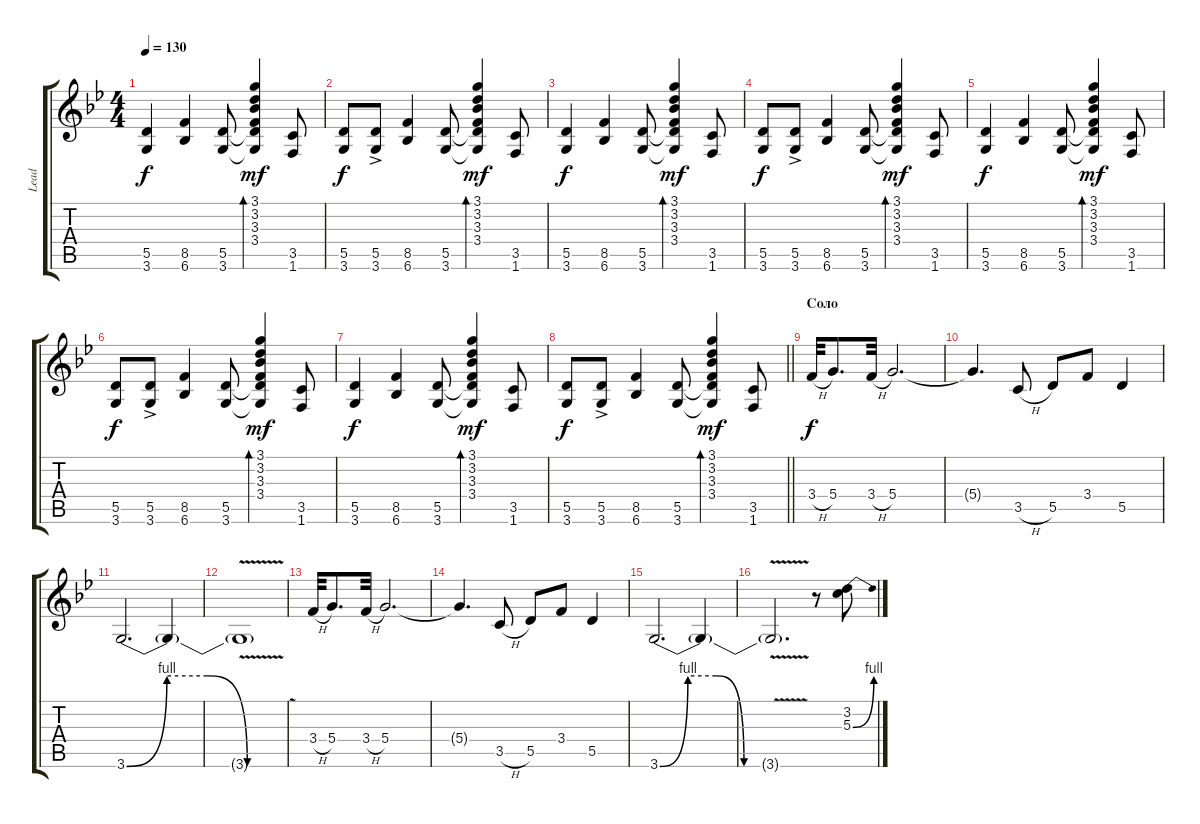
\track ("Lead" "Lead") {instrument overdrivenguitar}
\staff {score tabs}
\tuning (E4 B3 G3 D3 A2 E2) {hide}
\ts (4 4)
\tempo 130
\clef g2
\ks gminor
(5.5 3.6).4{dy f} (8.5 6.6).4 (5.5 3.6).8 (3.1 3.2 3.3 3.4 5.5{t} 3.6{t}).4{bd 60 dy mf} (3.5 1.6).8 |
(5.5 3.6).8{dy f} (5.5{ac} 3.6{ac}).8 (8.5 6.6).4 (5.5 3.6).8 (3.1 3.2 3.3 3.4 5.5{t} 3.6{t}).4{bd 60 dy mf} (3.5 1.6).8 |
(5.5 3.6).4{dy f} (8.5 6.6).4 (5.5 3.6).8 (3.1 3.2 3.3 3.4 5.5{t} 3.6{t}).4{bd 60 dy mf} (3.5 1.6).8 |
(5.5 3.6).8{dy f} (5.5{ac} 3.6{ac}).8 (8.5 6.6).4 (5.5 3.6).8 (3.1 3.2 3.3 3.4 5.5{t} 3.6{t}).4{bd 60 dy mf} (3.5 1.6).8 |
(5.5 3.6).4{dy f} (8.5 6.6).4 (5.5 3.6).8 (3.1 3.2 3.3 3.4 5.5{t} 3.6{t}).4{bd 60 dy mf} (3.5 1.6).8 |
(5.5 3.6).8{dy f} (5.5{ac} 3.6{ac}).8 (8.5 6.6).4 (5.5 3.6).8 (3.1 3.2 3.3 3.4 5.5{t} 3.6{t}).4{bd 60 dy mf} (3.5 1.6).8 |
(5.5 3.6).4{dy f} (8.5 6.6).4 (5.5 3.6).8 (3.1 3.2 3.3 3.4 5.5{t} 3.6{t}).4{bd 60 dy mf} (3.5 1.6).8 |
\barLineRight lightlight
(5.5 3.6).8{dy f} (5.5{ac} 3.6{ac}).8 (8.5 6.6).4 (5.5 3.6).8 (3.1 3.2 3.3 3.4 5.5{t} 3.6{t}).4{bd 60 dy mf} (3.5 1.6).8 |
\section ("" "Соло")
3.4{h}.32{dy f} 5.4.8{d} 3.4{h}.32 5.4.2{d} |
5.4{t}.4{d} 3.5{h}.8 5.5.8 3.4.8 5.5.4 |
3.6{be (custom 0 0 15 4 30 4 45 0 60 0)}.2{d} 3.6{t}.4 |
3.6{v t}.1 |
3.4{h}.32 5.4.8{d} 3.4{h}.32 5.4.2{d} |
5.4{t}.4{d} 3.5{h}.8 5.5.8 3.4.8 5.5.4 |
3.6{be (custom 0 0 15 4 30 4 45 0 60 0)}.2{d} 3.6{t}.4 |
3.6{v t}.2{d} r.8 (3.2 5.3{be (bend 0 0 60 4)}).8
